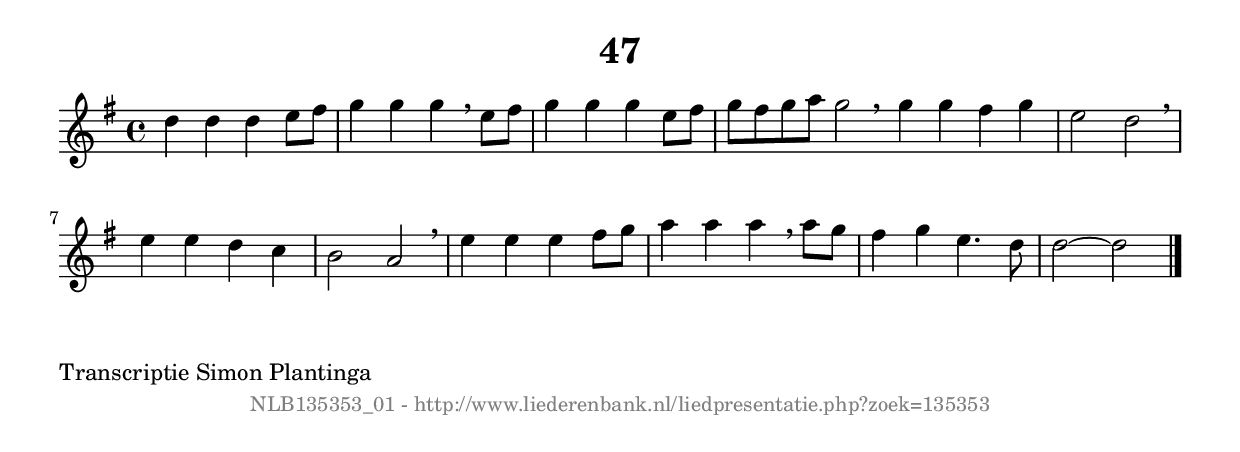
%
% produced by wce2krn 1.64 (7 June 2014)
%
\version"2.16"
#(append! paper-alist '(("long" . (cons (* 210 mm) (* 2000 mm)))))
#(set-default-paper-size "long")
sb = {\breathe}
mBreak = {\breathe }
bBreak = {\breathe }
x = {\once\override NoteHead #'style = #'cross }
gl=\glissando
itime={\override Staff.TimeSignature #'stencil = ##f }
ficta = {\once\set suggestAccidentals = ##t}
fine = {\once\override Score.RehearsalMark #'self-alignment-X = #1 \mark \markup {\italic{Fine}}}
dc = {\once\override Score.RehearsalMark #'self-alignment-X = #1 \mark \markup {\italic{D.C.}}}
dcf = {\once\override Score.RehearsalMark #'self-alignment-X = #1 \mark \markup {\italic{D.C. al Fine}}}
dcc = {\once\override Score.RehearsalMark #'self-alignment-X = #1 \mark \markup {\italic{D.C. al Coda}}}
ds = {\once\override Score.RehearsalMark #'self-alignment-X = #1 \mark \markup {\italic{D.S.}}}
dsf = {\once\override Score.RehearsalMark #'self-alignment-X = #1 \mark \markup {\italic{D.S. al Fine}}}
dsc = {\once\override Score.RehearsalMark #'self-alignment-X = #1 \mark \markup {\italic{D.S. al Coda}}}
pv = {\set Score.repeatCommands = #'((volta "1"))}
sv = {\set Score.repeatCommands = #'((volta "2"))}
tv = {\set Score.repeatCommands = #'((volta "3"))}
qv = {\set Score.repeatCommands = #'((volta "4"))}
xv = {\set Score.repeatCommands = #'((volta #f))}
\header{ tagline = ""
title = "47"
}
\score {{
\key g \major
\relative g'
{
\set melismaBusyProperties = #'()
\time 4/4
\tempo 4=120
\override Score.MetronomeMark #'transparent = ##t
\override Score.RehearsalMark #'break-visibility = #(vector #t #t #f)
d'4 d4 d4 e8 fis8 | g4 g4 g4 \sb e8 fis8 | g4 g4 g4 e8 fis8 | g8 fis8 g8 a8 g2 \bar ":|:" \bBreak
g4 g4 fis4 g4 | e2 d2 \sb | e4 e4 d4 c4 | b2 a2 | \mBreak \bar "|"
e'4 e4 e4 fis8 g8 | a4 a4 a4 \sb a8 g8 | fis4 g4 e4. d8 | d2~ d2 \bar "|."
 }}
 \midi { }
 \layout {
            indent = 0.0\cm
}
}
\markup { \wordwrap-string #" 
Transcriptie Simon Plantinga
"}
\markup { \vspace #0 } \markup { \with-color #grey \fill-line { \center-column { \smaller "NLB135353_01 - http://www.liederenbank.nl/liedpresentatie.php?zoek=135353" } } }
